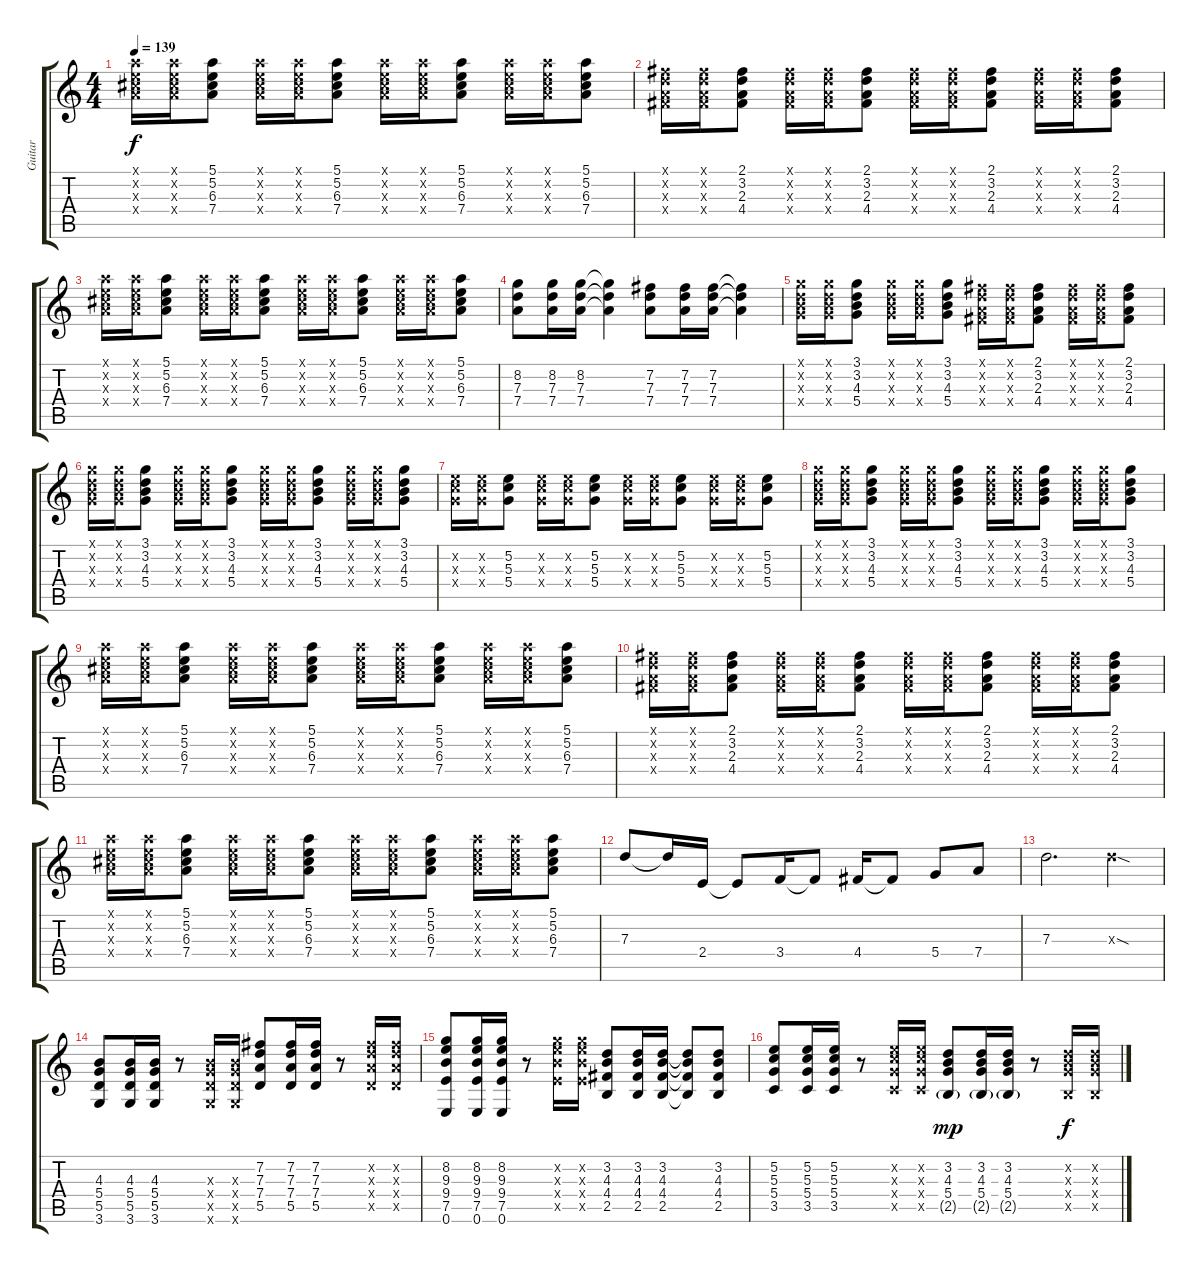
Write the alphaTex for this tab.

\track ("Guitar" "Guitar") {instrument overdrivenguitar}
\staff {score tabs}
\tuning (E4 B3 G3 D3 A2 E2) {hide}
\ts (4 4)
\tempo 139
\clef g2
\ks c
(5.1{x} 5.2{x} 6.3{x} 7.4{x}).16{dy f} (5.1{x} 5.2{x} 6.3{x} 7.4{x}).16 (5.1 5.2 6.3 7.4).8 (5.1{x} 5.2{x} 6.3{x} 7.4{x}).16 (5.1{x} 5.2{x} 6.3{x} 7.4{x}).16 (5.1 5.2 6.3 7.4).8 (5.1{x} 5.2{x} 6.3{x} 7.4{x}).16 (5.1{x} 5.2{x} 6.3{x} 7.4{x}).16 (5.1 5.2 6.3 7.4).8 (5.1{x} 5.2{x} 6.3{x} 7.4{x}).16 (5.1{x} 5.2{x} 6.3{x} 7.4{x}).16 (5.1 5.2 6.3 7.4).8 |
(2.1{x} 3.2{x} 2.3{x} 4.4{x}).16 (2.1{x} 3.2{x} 2.3{x} 4.4{x}).16 (2.1 3.2 2.3 4.4).8 (2.1{x} 3.2{x} 2.3{x} 4.4{x}).16 (2.1{x} 3.2{x} 2.3{x} 4.4{x}).16 (2.1 3.2 2.3 4.4).8 (2.1{x} 3.2{x} 2.3{x} 4.4{x}).16 (2.1{x} 3.2{x} 2.3{x} 4.4{x}).16 (2.1 3.2 2.3 4.4).8 (2.1{x} 3.2{x} 2.3{x} 4.4{x}).16 (2.1{x} 3.2{x} 2.3{x} 4.4{x}).16 (2.1 3.2 2.3 4.4).8 |
(5.1{x} 5.2{x} 6.3{x} 7.4{x}).16 (5.1{x} 5.2{x} 6.3{x} 7.4{x}).16 (5.1 5.2 6.3 7.4).8 (5.1{x} 5.2{x} 6.3{x} 7.4{x}).16 (5.1{x} 5.2{x} 6.3{x} 7.4{x}).16 (5.1 5.2 6.3 7.4).8 (5.1{x} 5.2{x} 6.3{x} 7.4{x}).16 (5.1{x} 5.2{x} 6.3{x} 7.4{x}).16 (5.1 5.2 6.3 7.4).8 (5.1{x} 5.2{x} 6.3{x} 7.4{x}).16 (5.1{x} 5.2{x} 6.3{x} 7.4{x}).16 (5.1 5.2 6.3 7.4).8 |
(8.2 7.3 7.4).8 (8.2 7.3 7.4).16 (8.2 7.3 7.4).16 (8.2{t} 7.3{t} 7.4{t}).4 (7.2 7.3 7.4).8 (7.2 7.3 7.4).16 (7.2 7.3 7.4).16 (7.2{t} 7.3{t} 7.4{t}).4 |
(3.1{x} 3.2{x} 4.3{x} 5.4{x}).16 (3.1{x} 3.2{x} 4.3{x} 5.4{x}).16 (3.1 3.2 4.3 5.4).8 (3.1{x} 3.2{x} 4.3{x} 5.4{x}).16 (3.1{x} 3.2{x} 4.3{x} 5.4{x}).16 (3.1 3.2 4.3 5.4).8 (2.1{x} 3.2{x} 2.3{x} 4.4{x}).16 (2.1{x} 3.2{x} 2.3{x} 4.4{x}).16 (2.1 3.2 2.3 4.4).8 (2.1{x} 3.2{x} 2.3{x} 4.4{x}).16 (2.1{x} 3.2{x} 2.3{x} 4.4{x}).16 (2.1 3.2 2.3 4.4).8 |
(3.1{x} 3.2{x} 4.3{x} 5.4{x}).16 (3.1{x} 3.2{x} 4.3{x} 5.4{x}).16 (3.1 3.2 4.3 5.4).8 (3.1{x} 3.2{x} 4.3{x} 5.4{x}).16 (3.1{x} 3.2{x} 4.3{x} 5.4{x}).16 (3.1 3.2 4.3 5.4).8 (3.1{x} 3.2{x} 4.3{x} 5.4{x}).16 (3.1{x} 3.2{x} 4.3{x} 5.4{x}).16 (3.1 3.2 4.3 5.4).8 (3.1{x} 3.2{x} 4.3{x} 5.4{x}).16 (3.1{x} 3.2{x} 4.3{x} 5.4{x}).16 (3.1 3.2 4.3 5.4).8 |
(5.2{x} 5.3{x} 5.4{x}).16 (5.2{x} 5.3{x} 5.4{x}).16 (5.2 5.3 5.4).8 (5.2{x} 5.3{x} 5.4{x}).16 (5.2{x} 5.3{x} 5.4{x}).16 (5.2 5.3 5.4).8 (5.2{x} 5.3{x} 5.4{x}).16 (5.2{x} 5.3{x} 5.4{x}).16 (5.2 5.3 5.4).8 (5.2{x} 5.3{x} 5.4{x}).16 (5.2{x} 5.3{x} 5.4{x}).16 (5.2 5.3 5.4).8 |
(3.1{x} 3.2{x} 4.3{x} 5.4{x}).16 (3.1{x} 3.2{x} 4.3{x} 5.4{x}).16 (3.1 3.2 4.3 5.4).8 (3.1{x} 3.2{x} 4.3{x} 5.4{x}).16 (3.1{x} 3.2{x} 4.3{x} 5.4{x}).16 (3.1 3.2 4.3 5.4).8 (3.1{x} 3.2{x} 4.3{x} 5.4{x}).16 (3.1{x} 3.2{x} 4.3{x} 5.4{x}).16 (3.1 3.2 4.3 5.4).8 (3.1{x} 3.2{x} 4.3{x} 5.4{x}).16 (3.1{x} 3.2{x} 4.3{x} 5.4{x}).16 (3.1 3.2 4.3 5.4).8 |
(5.1{x} 5.2{x} 6.3{x} 7.4{x}).16 (5.1{x} 5.2{x} 6.3{x} 7.4{x}).16 (5.1 5.2 6.3 7.4).8 (5.1{x} 5.2{x} 6.3{x} 7.4{x}).16 (5.1{x} 5.2{x} 6.3{x} 7.4{x}).16 (5.1 5.2 6.3 7.4).8 (5.1{x} 5.2{x} 6.3{x} 7.4{x}).16 (5.1{x} 5.2{x} 6.3{x} 7.4{x}).16 (5.1 5.2 6.3 7.4).8 (5.1{x} 5.2{x} 6.3{x} 7.4{x}).16 (5.1{x} 5.2{x} 6.3{x} 7.4{x}).16 (5.1 5.2 6.3 7.4).8 |
(2.1{x} 3.2{x} 2.3{x} 4.4{x}).16 (2.1{x} 3.2{x} 2.3{x} 4.4{x}).16 (2.1 3.2 2.3 4.4).8 (2.1{x} 3.2{x} 2.3{x} 4.4{x}).16 (2.1{x} 3.2{x} 2.3{x} 4.4{x}).16 (2.1 3.2 2.3 4.4).8 (2.1{x} 3.2{x} 2.3{x} 4.4{x}).16 (2.1{x} 3.2{x} 2.3{x} 4.4{x}).16 (2.1 3.2 2.3 4.4).8 (2.1{x} 3.2{x} 2.3{x} 4.4{x}).16 (2.1{x} 3.2{x} 2.3{x} 4.4{x}).16 (2.1 3.2 2.3 4.4).8 |
(5.1{x} 5.2{x} 6.3{x} 7.4{x}).16 (5.1{x} 5.2{x} 6.3{x} 7.4{x}).16 (5.1 5.2 6.3 7.4).8 (5.1{x} 5.2{x} 6.3{x} 7.4{x}).16 (5.1{x} 5.2{x} 6.3{x} 7.4{x}).16 (5.1 5.2 6.3 7.4).8 (5.1{x} 5.2{x} 6.3{x} 7.4{x}).16 (5.1{x} 5.2{x} 6.3{x} 7.4{x}).16 (5.1 5.2 6.3 7.4).8 (5.1{x} 5.2{x} 6.3{x} 7.4{x}).16 (5.1{x} 5.2{x} 6.3{x} 7.4{x}).16 (5.1 5.2 6.3 7.4).8 |
7.3.8 7.3{t}.16 2.4.16 2.4{t}.8 3.4.16 3.4{t}.8 4.4.16 4.4{t}.8 5.4.8 7.4.8 |
7.3.2{d} 7.3{sod x}.4 |
(4.3 5.4 5.5 3.6).8 (4.3 5.4 5.5 3.6).16 (4.3 5.4 5.5 3.6).16 r.8 (4.3{x} 5.4{x} 5.5{x} 3.6{x}).16 (4.3{x} 5.4{x} 5.5{x} 3.6{x}).16 (7.2 7.3 7.4 5.5).8 (7.2 7.3 7.4 5.5).16 (7.2 7.3 7.4 5.5).16 r.8 (7.2{x} 7.3{x} 7.4{x} 5.5{x}).16 (7.2{x} 7.3{x} 7.4{x} 5.5{x}).16 |
(8.2 9.3 9.4 7.5 0.6).8 (8.2 9.3 9.4 7.5 0.6).16 (8.2 9.3 9.4 7.5 0.6).16 r.8 (8.2{x} 9.3{x} 9.4{x} 7.5{x}).16 (8.2{x} 9.3{x} 9.4{x} 7.5{x}).16 (3.2 4.3 4.4 2.5).8 (3.2 4.3 4.4 2.5).16 (3.2 4.3 4.4 2.5).16 (3.2{t} 4.3{t} 4.4{t} 2.5{t}).8 (3.2 4.3 4.4 2.5).8 |
(5.2 5.3 5.4 3.5).8 (5.2 5.3 5.4 3.5).16 (5.2 5.3 5.4 3.5).16 r.8 (5.2{x} 5.3{x} 5.4{x} 3.5{x}).16 (5.2{x} 5.3{x} 5.4{x} 3.5{x}).16 (3.2 4.3 5.4 2.5{g}).8{dy mp} (3.2 4.3 5.4 2.5{g}).16 (3.2 4.3 5.4 2.5{g}).16 r.8 (3.2{x} 4.3{x} 5.4{x} 2.5{x}).16{dy f} (3.2{x} 4.3{x} 5.4{x} 2.5{x}).16
